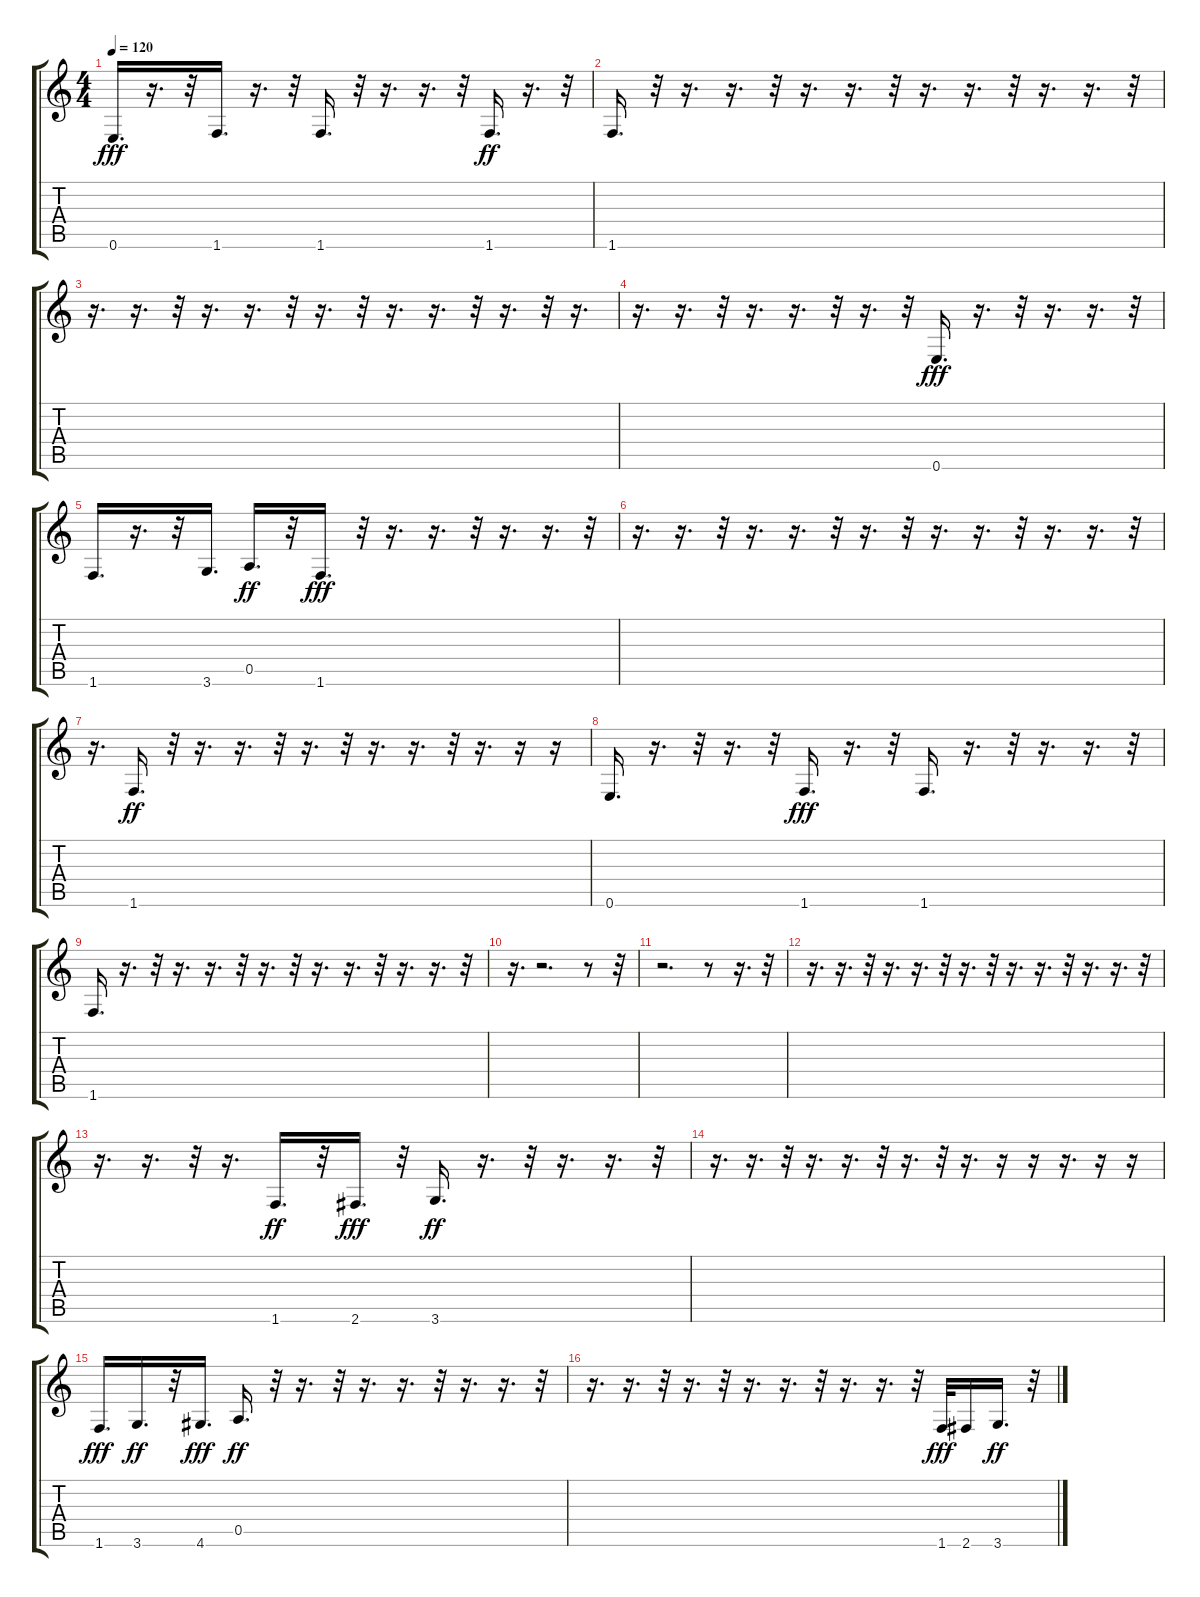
\track "" {instrument synthbass2}
\staff {score tabs}
\tuning (E4 B3 G3 D3 A2 E2) {hide}
\ts (4 4)
\tempo 120
\clef g2
\ks c
0.6.16{d dy fff} r.16{d} r.32 1.6.16{d} r.16{d} r.32 1.6.16{d} r.32 r.16{d} r.16{d} r.32 1.6.16{d dy ff} r.16{d} r.32 |
1.6.16{d} r.32 r.16{d} r.16{d} r.32 r.16{d} r.16{d} r.32 r.16{d} r.16{d} r.32 r.16{d} r.16{d} r.32 |
r.16{d} r.16{d} r.32 r.16{d} r.16{d} r.32 r.16{d} r.32 r.16{d} r.16{d} r.32 r.16{d} r.32 r.16{d} |
r.16{d} r.16{d} r.32 r.16{d} r.16{d} r.32 r.16{d} r.32 0.6.16{d dy fff} r.16{d} r.32 r.16{d} r.16{d} r.32 |
1.6.16{d} r.16{d} r.32 3.6.16{d} 0.5.16{d dy ff} r.32 1.6.16{d dy fff} r.32 r.16{d} r.16{d} r.32 r.16{d} r.16{d} r.32 |
r.16{d} r.16{d} r.32 r.16{d} r.16{d} r.32 r.16{d} r.32 r.16{d} r.16{d} r.32 r.16{d} r.16{d} r.32 |
r.16{d} 1.6.16{d dy ff} r.32 r.16{d} r.16{d} r.32 r.16{d} r.32 r.16{d} r.16{d} r.32 r.16{d} r.16 r.16 |
0.6.16{d} r.16{d} r.32 r.16{d} r.32 1.6.16{d dy fff} r.16{d} r.32 1.6.16{d} r.16{d} r.32 r.16{d} r.16{d} r.32 |
1.6.16{d} r.16{d} r.32 r.16{d} r.16{d} r.32 r.16{d} r.32 r.16{d} r.16{d} r.32 r.16{d} r.16{d} r.32 |
r.16{d} r.2{d} r.8 r.32 |
r.2{d} r.8 r.16{d} r.32 |
r.16{d} r.16{d} r.32 r.16{d} r.16{d} r.32 r.16{d} r.32 r.16{d} r.16{d} r.32 r.16{d} r.16{d} r.32 |
r.16{d} r.16{d} r.32 r.16{d} 1.6.16{d dy ff} r.32 2.6.16{d dy fff} r.32 3.6.16{d dy ff} r.16{d} r.32 r.16{d} r.16{d} r.32 |
r.16{d} r.16{d} r.32 r.16{d} r.16{d} r.32 r.16{d} r.32 r.16{d} r.16 r.16 r.16{d} r.16 r.16 |
1.6.16{d dy fff} 3.6.16{d dy ff} r.32 4.6.16{d dy fff} 0.5.16{d dy ff} r.32 r.16{d} r.32 r.16{d} r.16{d} r.32 r.16{d} r.16{d} r.32 |
r.16{d} r.16{d} r.32 r.16{d} r.32 r.16{d} r.16{d} r.32 r.16{d} r.16{d} r.32 1.6.32{dy fff} 2.6.16 3.6.16{d dy ff} r.32
